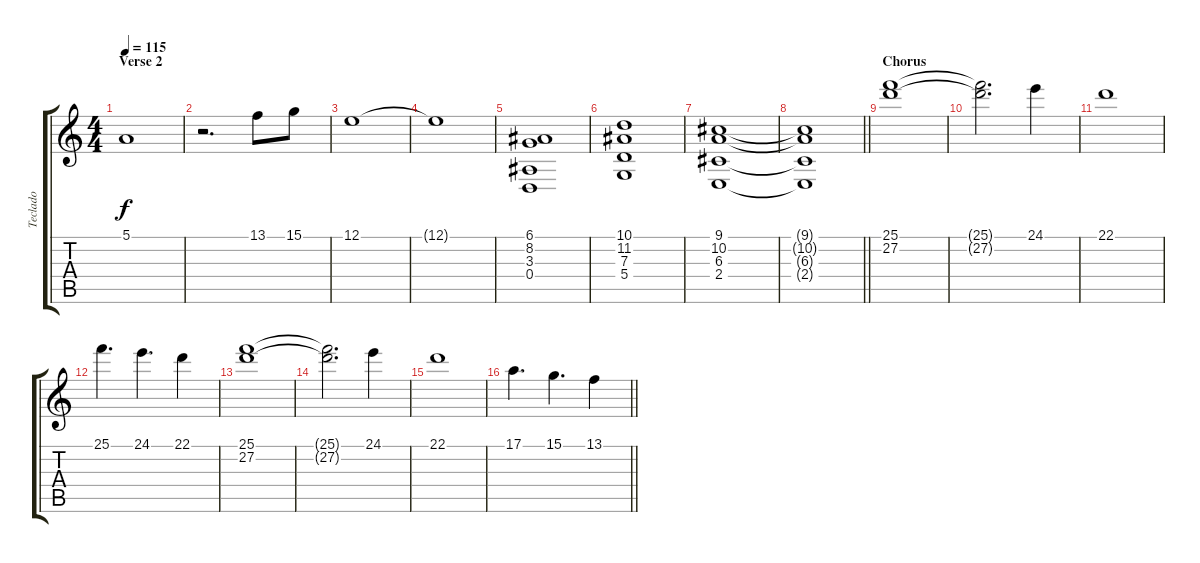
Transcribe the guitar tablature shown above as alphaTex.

\track ("Teclado" "Teclado") {instrument bassoon}
\staff {score tabs}
\tuning (E4 B3 G3 D3 A2 E2) {hide}
\ts (4 4)
\section ("" "Verse 2")
\tempo 115
\clef g2
\ks c
5.1.1{dy f} |
r.2{d} 13.1.8 15.1.8 |
12.1.1 |
12.1{t}.1 |
(6.1 8.2 3.3 0.4).1{instrument choiraahs} |
(10.1 11.2 7.3 5.4).1 |
(9.1 10.2 6.3 2.4).1 |
\barLineRight lightlight
(9.1{t} 10.2{t} 6.3{t} 2.4{t}).1 |
\section ("" "Chorus")
(25.1 27.2).1{instrument stringensemble1} |
(25.1{t} 27.2{t}).2{d} 24.1.4 |
22.1.1 |
25.1.4{d} 24.1.4{d} 22.1.4 |
(25.1 27.2).1 |
(25.1{t} 27.2{t}).2{d} 24.1.4 |
22.1.1 |
\barLineRight lightlight
17.1.4{d} 15.1.4{d} 13.1.4
